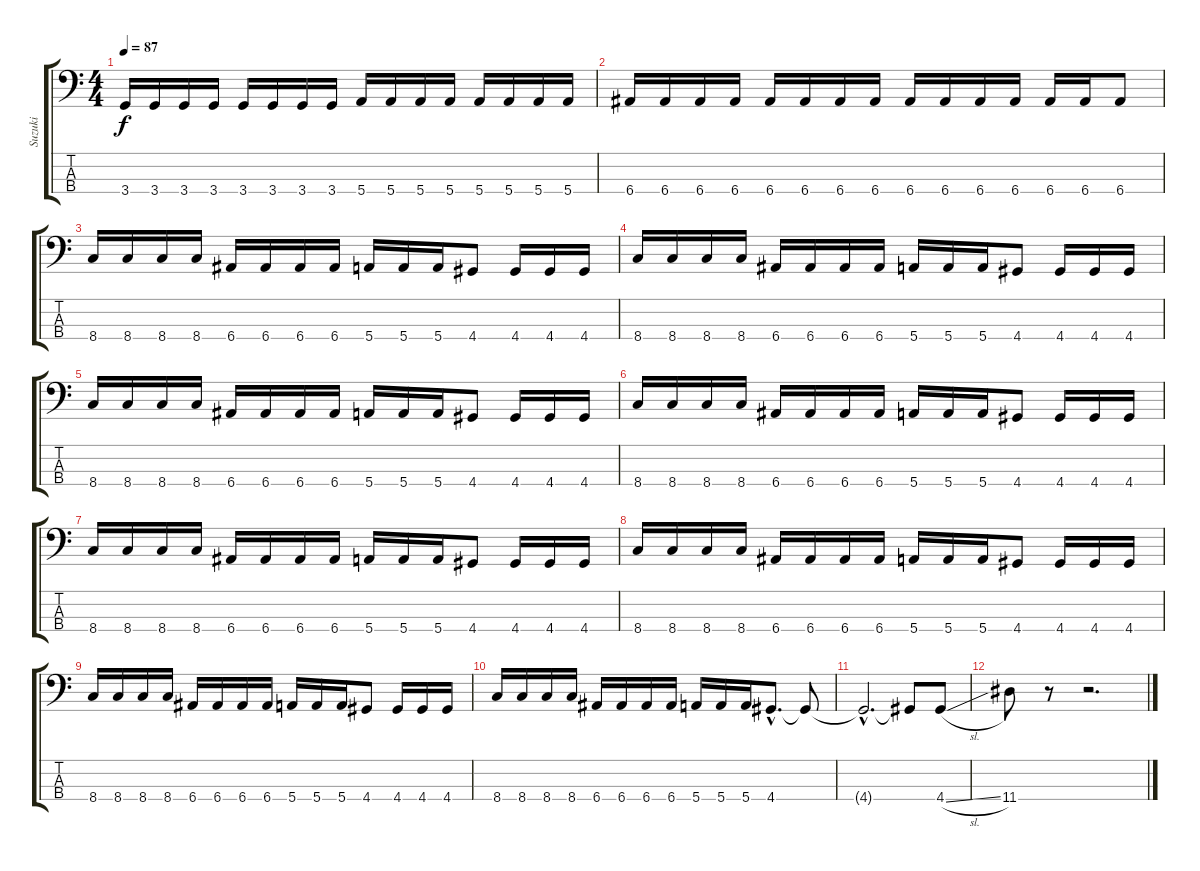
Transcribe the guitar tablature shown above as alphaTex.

\track ("Suzuki" "Suzuki") {instrument electricbasspick}
\staff {score tabs}
\tuning (G2 D2 A1 E1) {hide}
\ts (4 4)
\tempo 87
\clef f4
\ks c
3.4.16{dy f} 3.4.16 3.4.16 3.4.16 3.4.16 3.4.16 3.4.16 3.4.16 5.4.16 5.4.16 5.4.16 5.4.16 5.4.16 5.4.16 5.4.16 5.4.16 |
6.4.16 6.4.16 6.4.16 6.4.16 6.4.16 6.4.16 6.4.16 6.4.16 6.4.16 6.4.16 6.4.16 6.4.16 6.4.16 6.4.16 6.4.8 |
8.4.16 8.4.16 8.4.16 8.4.16 6.4.16 6.4.16 6.4.16 6.4.16 5.4.16 5.4.16 5.4.16 4.4.8 4.4.16 4.4.16 4.4.16 |
8.4.16 8.4.16 8.4.16 8.4.16 6.4.16 6.4.16 6.4.16 6.4.16 5.4.16 5.4.16 5.4.16 4.4.8 4.4.16 4.4.16 4.4.16 |
8.4.16 8.4.16 8.4.16 8.4.16 6.4.16 6.4.16 6.4.16 6.4.16 5.4.16 5.4.16 5.4.16 4.4.8 4.4.16 4.4.16 4.4.16 |
8.4.16 8.4.16 8.4.16 8.4.16 6.4.16 6.4.16 6.4.16 6.4.16 5.4.16 5.4.16 5.4.16 4.4.8 4.4.16 4.4.16 4.4.16 |
8.4.16 8.4.16 8.4.16 8.4.16 6.4.16 6.4.16 6.4.16 6.4.16 5.4.16 5.4.16 5.4.16 4.4.8 4.4.16 4.4.16 4.4.16 |
8.4.16 8.4.16 8.4.16 8.4.16 6.4.16 6.4.16 6.4.16 6.4.16 5.4.16 5.4.16 5.4.16 4.4.8 4.4.16 4.4.16 4.4.16 |
8.4.16 8.4.16 8.4.16 8.4.16 6.4.16 6.4.16 6.4.16 6.4.16 5.4.16 5.4.16 5.4.16 4.4.8 4.4.16 4.4.16 4.4.16 |
8.4.16 8.4.16 8.4.16 8.4.16 6.4.16 6.4.16 6.4.16 6.4.16 5.4.16 5.4.16 5.4.16 4.4{hac}.8{d} 4.4{t}.8 |
4.4{hac t}.2{d} 4.4{t}.8 4.4{sl}.8 |
11.4.8 r.8 r.2{d}
